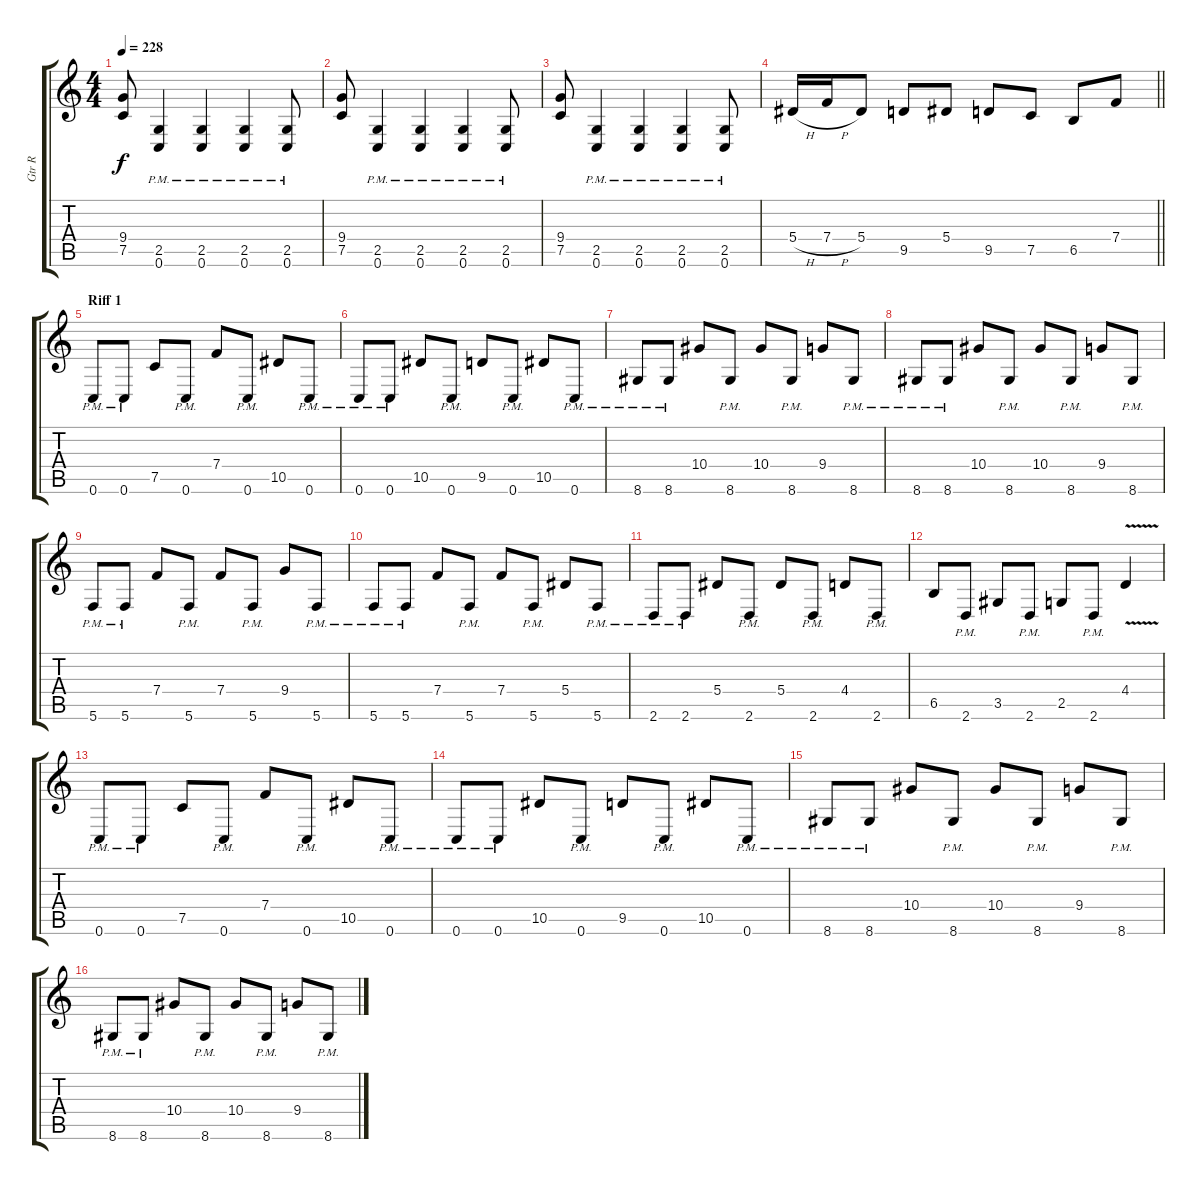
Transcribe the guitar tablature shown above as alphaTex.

\track ("Gtr R" "Gtr R") {instrument distortionguitar}
\staff {score tabs}
\tuning (C4 G3 Eb3 Bb2 F2 C2) {hide}
\ts (4 4)
\tempo 228
\clef g2
\ks c
(9.4 7.5).8{dy f} (2.5{pm} 0.6{pm}).4 (2.5{pm} 0.6{pm}).4 (2.5{pm} 0.6{pm}).4 (2.5{pm} 0.6{pm}).8 |
(9.4 7.5).8 (2.5{pm} 0.6{pm}).4 (2.5{pm} 0.6{pm}).4 (2.5{pm} 0.6{pm}).4 (2.5{pm} 0.6{pm}).8 |
(9.4 7.5).8 (2.5{pm} 0.6{pm}).4 (2.5{pm} 0.6{pm}).4 (2.5{pm} 0.6{pm}).4 (2.5{pm} 0.6{pm}).8 |
\barLineRight lightlight
5.4{h}.16 7.4{h}.16 5.4.8 9.5.8 5.4.8 9.5.8 7.5.8 6.5.8 7.4.8 |
\section ("" "Riff 1")
0.6{pm}.8 0.6{pm}.8 7.5.8 0.6{pm}.8 7.4.8 0.6{pm}.8 10.5.8 0.6{pm}.8 |
0.6{pm}.8 0.6{pm}.8 10.5.8 0.6{pm}.8 9.5.8 0.6{pm}.8 10.5.8 0.6{pm}.8 |
8.6{pm}.8 8.6{pm}.8 10.4.8 8.6{pm}.8 10.4.8 8.6{pm}.8 9.4.8 8.6{pm}.8 |
8.6{pm}.8 8.6{pm}.8 10.4.8 8.6{pm}.8 10.4.8 8.6{pm}.8 9.4.8 8.6{pm}.8 |
5.6{pm}.8 5.6{pm}.8 7.4.8 5.6{pm}.8 7.4.8 5.6{pm}.8 9.4.8 5.6{pm}.8 |
5.6{pm}.8 5.6{pm}.8 7.4.8 5.6{pm}.8 7.4.8 5.6{pm}.8 5.4.8 5.6{pm}.8 |
2.6{pm}.8 2.6{pm}.8 5.4.8 2.6{pm}.8 5.4.8 2.6{pm}.8 4.4.8 2.6{pm}.8 |
6.5.8 2.6{pm}.8 3.5.8 2.6{pm}.8 2.5.8 2.6{pm}.8 4.4{v}.4 |
0.6{pm}.8 0.6{pm}.8 7.5.8 0.6{pm}.8 7.4.8 0.6{pm}.8 10.5.8 0.6{pm}.8 |
0.6{pm}.8 0.6{pm}.8 10.5.8 0.6{pm}.8 9.5.8 0.6{pm}.8 10.5.8 0.6{pm}.8 |
8.6{pm}.8 8.6{pm}.8 10.4.8 8.6{pm}.8 10.4.8 8.6{pm}.8 9.4.8 8.6{pm}.8 |
8.6{pm}.8 8.6{pm}.8 10.4.8 8.6{pm}.8 10.4.8 8.6{pm}.8 9.4.8 8.6{pm}.8
